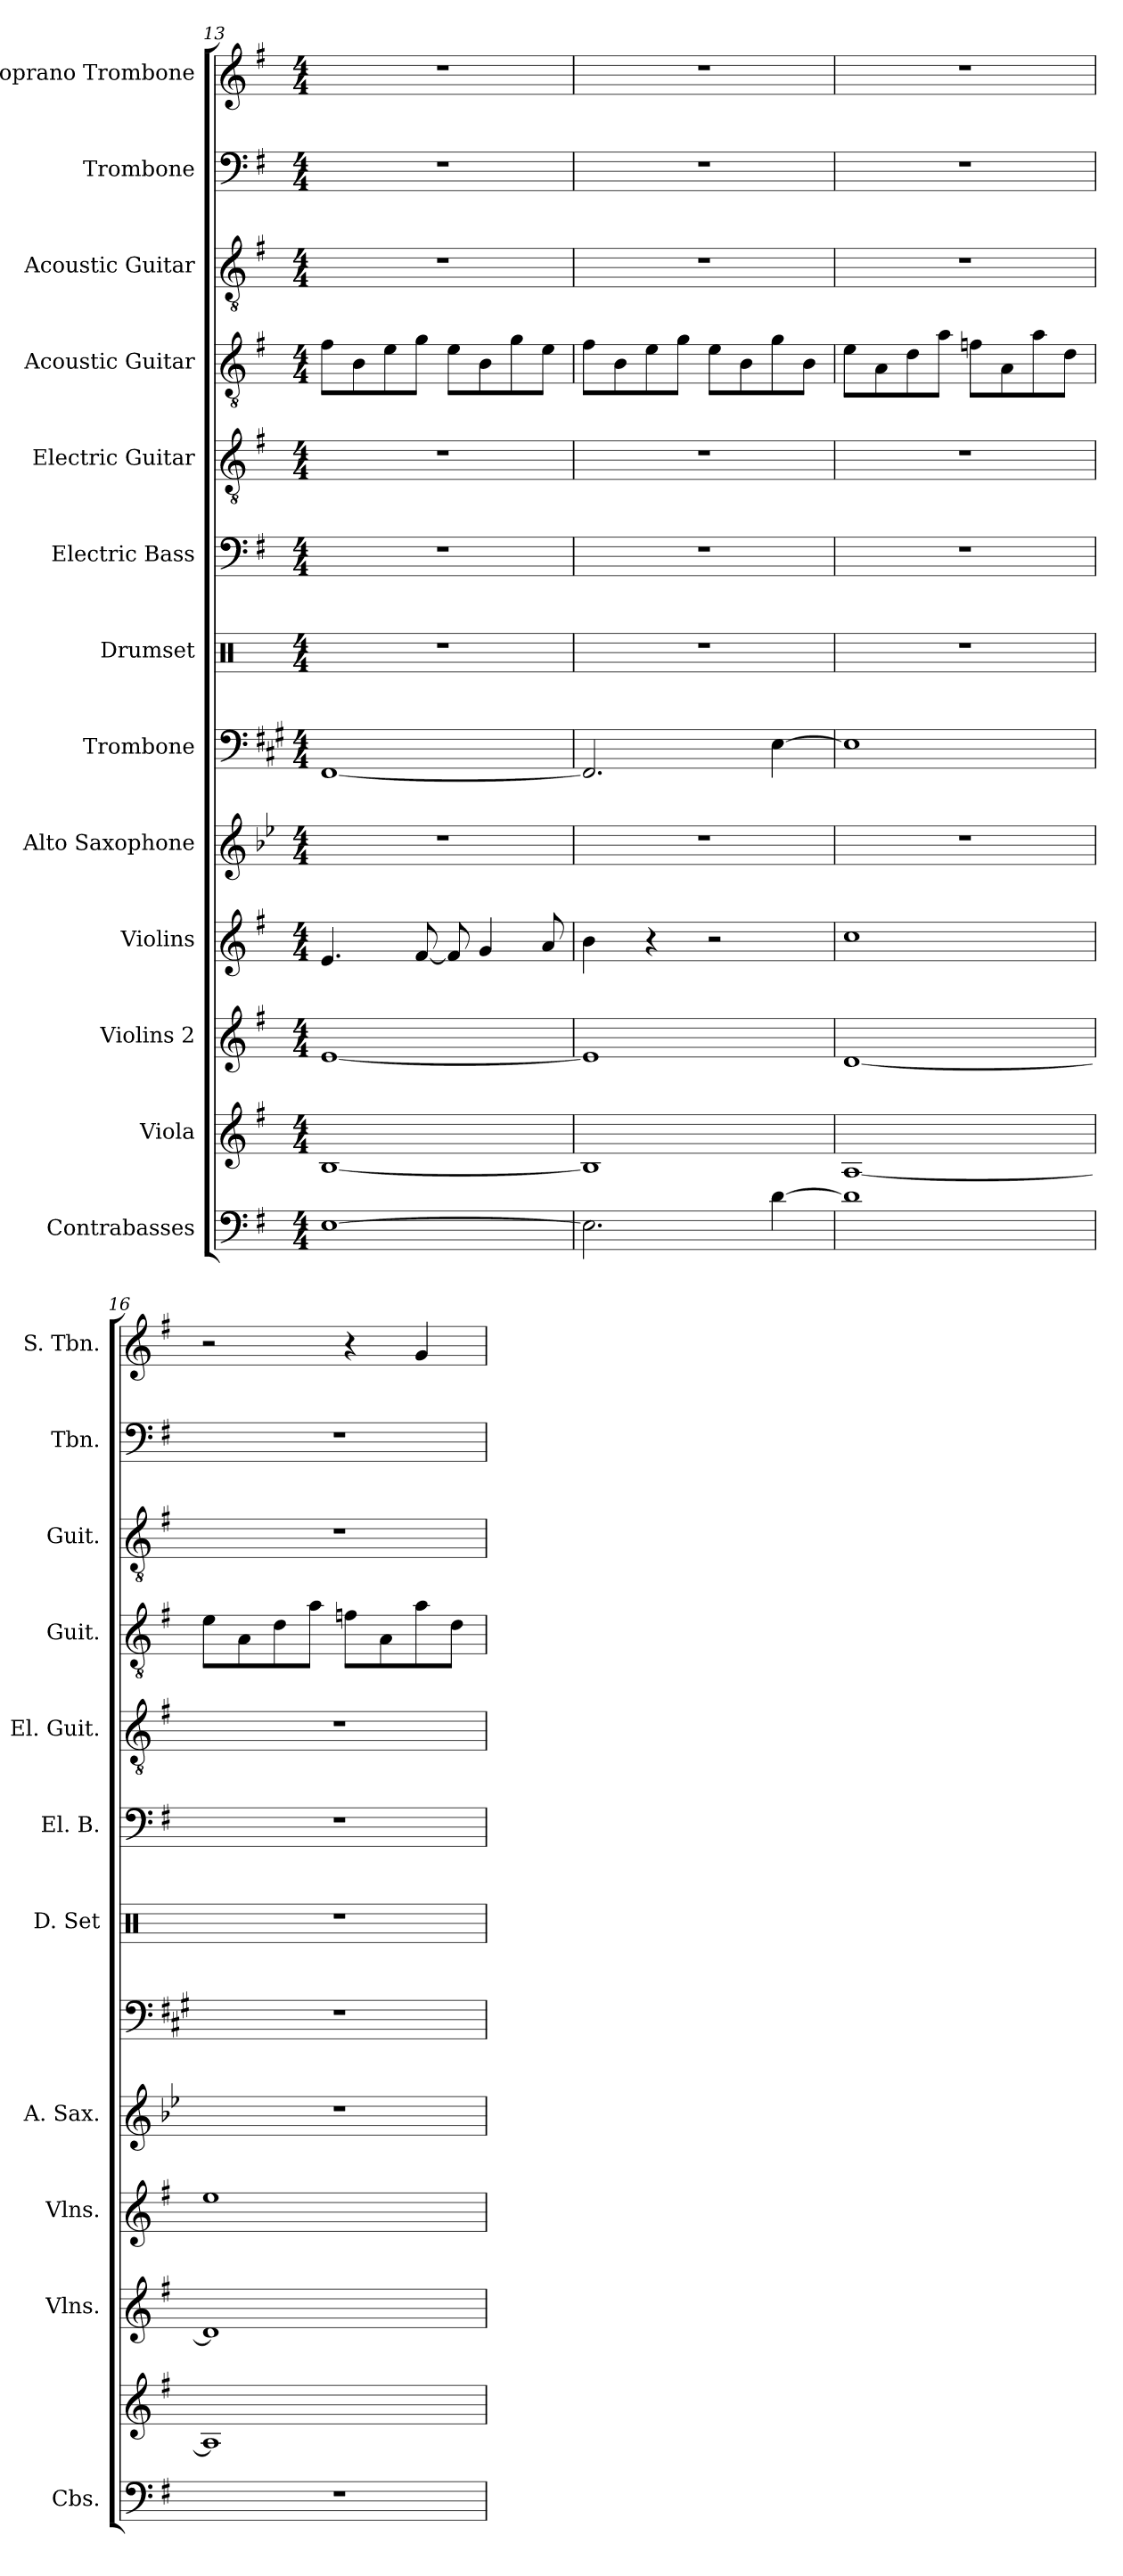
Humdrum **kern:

**kern	**kern	**kern	**kern	**kern	**kern	**kern	**kern	**kern	**kern	**kern	**kern	**kern
*part13	*part12	*part11	*part10	*part9	*part8	*part7	*part6	*part5	*part4	*part3	*part2	*part1
*staff13	*staff12	*staff11	*staff10	*staff9	*staff8	*staff7	*staff6	*staff5	*staff4	*staff3	*staff2	*staff1
*I"Contrabasses	*I"Viola	*I"Violins 2	*I"Violins	*I"Alto Saxophone	*I"Trombone	*I"Drumset	*I"Electric Bass	*I"Electric Guitar	*I"Acoustic Guitar	*I"Acoustic Guitar	*I"Trombone	*I"Soprano Trombone
*I'Cbs.	*	*I'Vlns.	*I'Vlns.	*I'A. Sax.	*	*I'D. Set	*I'El. B.	*I'El. Guit.	*I'Guit.	*I'Guit.	*I'Tbn.	*I'S. Tbn.
!!LO:PB:g=z
*clefF4	*clefG2	*clefG2	*clefG2	*clefG2	*clefF4	*clefX	*clefF4	*clefGv2	*clefGv2	*clefGv2	*clefF4	*clefG2
*ITrd7c12	*	*	*	*ITrd5c9	*ITrd1c2	*	*ITrd7c12	*	*	*	*	*
*k[f#]	*k[f#]	*k[f#]	*k[f#]	*k[b-e-a-d-g-]	*k[f#]	*k[]	*k[f#]	*k[f#]	*k[f#]	*k[f#]	*k[f#]	*k[f#]
*M4/4	*M4/4	*M4/4	*M4/4	*M4/4	*M4/4	*M4/4	*M4/4	*M4/4	*M4/4	*M4/4	*M4/4	*M4/4
=13	=13	=13	=13	=13	=13	=13	=13	=13	=13	=13	=13	=13
[1EE	[1B	[1e	4.e/	1r	[1EE	1r	1r	1r	8f#\L	1r	1r	1r
.	.	.	.	.	.	.	.	.	8B\	.	.	.
.	.	.	.	.	.	.	.	.	8e\	.	.	.
.	.	.	[8f#/	.	.	.	.	.	8g\J	.	.	.
.	.	.	8f#/]	.	.	.	.	.	8e\L	.	.	.
.	.	.	4g/	.	.	.	.	.	8B\	.	.	.
.	.	.	.	.	.	.	.	.	8g\	.	.	.
.	.	.	8a/	.	.	.	.	.	8e\J	.	.	.
=14	=14	=14	=14	=14	=14	=14	=14	=14	=14	=14	=14	=14
2.EE\]	1B]	1e]	4b\	1r	2.EE/]	1r	1r	1r	8f#\L	1r	1r	1r
.	.	.	.	.	.	.	.	.	8B\	.	.	.
.	.	.	4r	.	.	.	.	.	8e\	.	.	.
.	.	.	.	.	.	.	.	.	8g\J	.	.	.
.	.	.	2r	.	.	.	.	.	8e\L	.	.	.
.	.	.	.	.	.	.	.	.	8B\	.	.	.
[4D\	.	.	.	.	[4D\	.	.	.	8g\	.	.	.
.	.	.	.	.	.	.	.	.	8B\J	.	.	.
=15	=15	=15	=15	=15	=15	=15	=15	=15	=15	=15	=15	=15
1D]	[1A	[1d	1cc	1r	1D]	1r	1r	1r	8e\L	1r	1r	1r
.	.	.	.	.	.	.	.	.	8A\	.	.	.
.	.	.	.	.	.	.	.	.	8d\	.	.	.
.	.	.	.	.	.	.	.	.	8a\J	.	.	.
.	.	.	.	.	.	.	.	.	8fn\L	.	.	.
.	.	.	.	.	.	.	.	.	8A\	.	.	.
.	.	.	.	.	.	.	.	.	8a\	.	.	.
.	.	.	.	.	.	.	.	.	8d\J	.	.	.
=16	=16	=16	=16	=16	=16	=16	=16	=16	=16	=16	=16	=16
1r	1A]	1d]	1ee	1r	1r	1r	1r	1r	8e\L	1r	1r	2r
.	.	.	.	.	.	.	.	.	8A\	.	.	.
.	.	.	.	.	.	.	.	.	8d\	.	.	.
.	.	.	.	.	.	.	.	.	8a\J	.	.	.
.	.	.	.	.	.	.	.	.	8fn\L	.	.	4r
.	.	.	.	.	.	.	.	.	8A\	.	.	.
.	.	.	.	.	.	.	.	.	8a\	.	.	4g/
.	.	.	.	.	.	.	.	.	8d\J	.	.	.
=	=	=	=	=	=	=	=	=	=	=	=	=
*-	*-	*-	*-	*-	*-	*-	*-	*-	*-	*-	*-	*-
